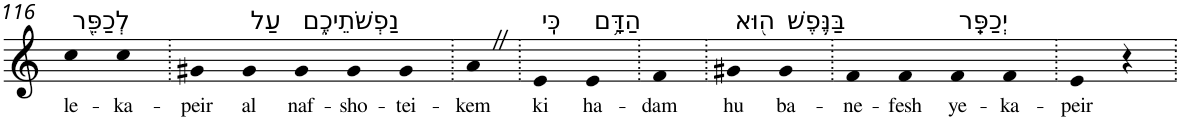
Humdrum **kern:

**kern	**text
*part1	*part1
*staff1	*staff1
*I"Piano	*
*I'Pno	*
!!LO:PB:g=z
*clefG2	*
*k[]	*
=116	=116
!LO:TX:a:t=לְכַפֵּ֖ר	!
!	!LO:LY:b
4cc	le-
!	!LO:LY:b
4cc	-ka-
=117.	=117.
!	!LO:LY:b
4g#X	-peir
!LO:TX:a:t=עַל	!
!	!LO:LY:b
4g#	al
!LO:TX:a:t=נַפְשֹׁתֵיכֶ֑ם	!
!	!LO:LY:b
4g#	naf-
!	!LO:LY:b
4g#	-sho-
!	!LO:LY:b
4g#	-tei-
=118.	=118.
!	!LO:LY:b
4aZ	-kem
=119.	=119.
!LO:TX:a:t=כִּֽי	!
!	!LO:LY:b
4e	ki
!LO:TX:a:t=הַדָּ֥ם	!
!	!LO:LY:b
4e	ha-
=120.	=120.
!	!LO:LY:b
4f	-dam
=121.	=121.
!LO:TX:a:t=ה֖וּא	!
!	!LO:LY:b
4g#X	hu
!LO:TX:a:t=בַּנֶּ֥פֶשׁ	!
!	!LO:LY:b
4g#	ba-
=122.	=122.
!	!LO:LY:b
4f	-ne-
!	!LO:LY:b
4f	-fesh
!LO:TX:a:t=יְכַפֵּֽר	!
!	!LO:LY:b
4f	ye-
!	!LO:LY:b
4f	-ka-
=123.	=123.
!	!LO:LY:b
4e	-peir
4r	.
=.	=.
*-	*-
